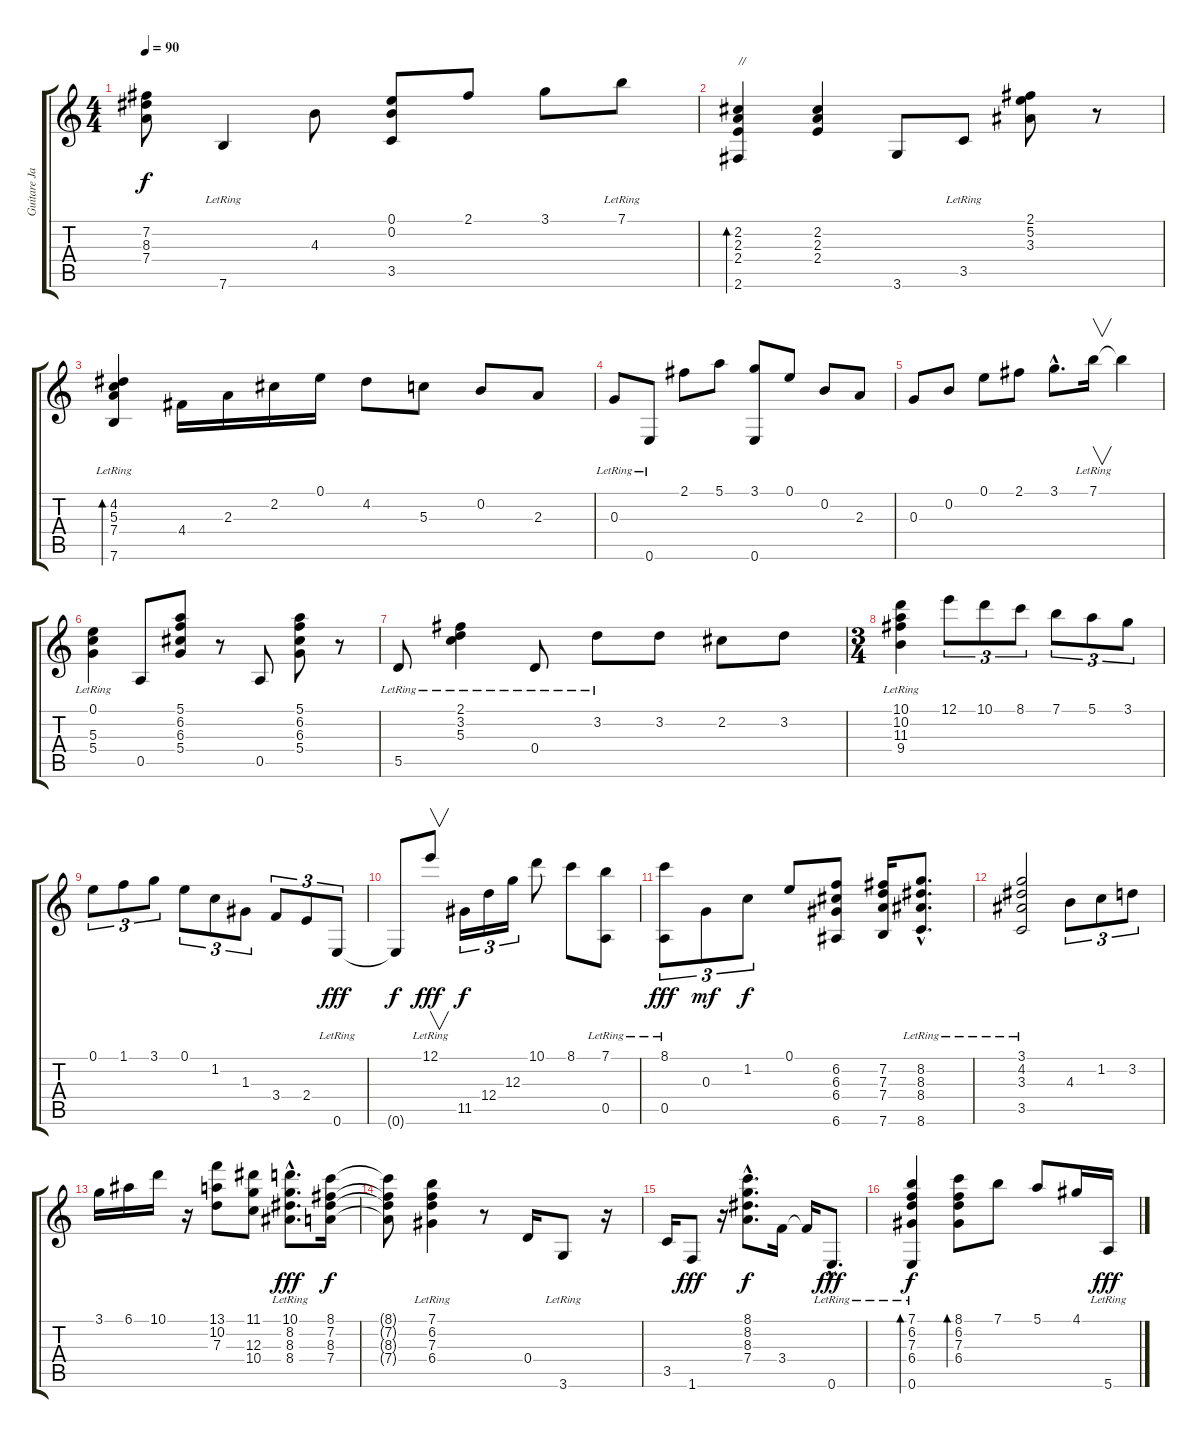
\track ("Guitare Jazz" "Guitare Ja") {instrument electricguitarjazz}
\staff {score tabs}
\tuning (E4 B3 G3 D3 A2 E2) {hide}
\ts (4 4)
\tempo 90
\clef g2
\ks c
(7.2{t} 8.3{t} 7.4{t}).8{dy f} 7.6{lr}.4 4.3.8 (0.1 0.2 3.5).8 2.1.8 3.1.8 7.1{lr}.8 |
(2.2 2.3 2.4 2.6).4{bd 240 txt "//"} (2.2 2.3 2.4).4 3.6.8 3.5{lr}.8 (2.1 5.2 3.3).8 r.8 |
(4.2 5.3 7.4 7.6{lr}).4{bd 120} 4.4.16 2.3.16 2.2.16 0.1.16 4.2.8 5.3.8 0.2.8 2.3.8 |
0.3{lr}.8 0.6{lr}.8 2.1.8 5.1.8 (3.1 0.6).8 0.1.8 0.2.8 2.3.8 |
0.3.8 0.2.8 0.1.8 2.1.8 3.1{hac}.8{d} 7.1{lr}.16{v} 7.1{t}.4 |
(0.1 5.3 5.4{lr}).4 0.5.8 (5.1 6.2 6.3 5.4).8 r.8 0.5.8 (5.1 6.2 6.3 5.4).8 r.8 |
5.5{lr}.8 (2.1 3.2 5.3{lr}).4 0.4{lr}.8 3.2{lr}.8 3.2.8 2.2.8 3.2.8 |
\ts (3 4)
(10.1{lr} 10.2{lr} 11.3{lr} 9.4{lr}).4 12.1.8{tu (3 2)} 10.1.8{tu (3 2)} 8.1.8{tu (3 2)} 7.1.8{tu (3 2)} 5.1.8{tu (3 2)} 3.1.8{tu (3 2)} |
0.1.8{tu (3 2)} 1.1.8{tu (3 2)} 3.1.8{tu (3 2)} 0.1.8{tu (3 2)} 1.2.8{tu (3 2)} 1.3.8{tu (3 2)} 3.4.8{tu (3 2)} 2.4.8{tu (3 2)} 0.6{lr}.8{tu (3 2) dy fff} |
0.6{t}.8{dy f} 12.1{lr}.8{v dy fff} 11.5.16{tu (3 2) dy f} 12.4.16{tu (3 2)} 12.3.16{tu (3 2)} 10.1.8 8.1.8 (7.1 0.5{lr}).8 |
(8.1{lr} 0.5{lr}).8{tu (3 2) dy fff} 0.3.8{tu (3 2) dy mf} 1.2.8{tu (3 2) dy f} 0.1.8 (6.2 6.3 6.4 6.6).8 (7.2 7.3 7.4 7.6).16 (8.2{hac lr} 8.3{hac lr} 8.4{hac lr} 8.6{hac lr}).8{d} |
(3.1 4.2 3.3 3.5{lr}).2 4.3.8{tu (3 2)} 1.2.8{tu (3 2)} 3.2.8{tu (3 2)} |
3.1.16 6.1.16 10.1.16 r.16 (13.1 10.2 7.3).8 (11.1 12.3 10.4).8 (10.1{hac} 8.2{hac lr} 8.3{hac lr} 8.4{hac lr}).8{d dy fff} (8.1 7.2 8.3 7.4).16{dy f} |
(8.1{t} 7.2{t} 8.3{t} 7.4{t}).8 (7.1 6.2 7.3 6.4{lr}).4 r.8 0.4.16 3.6{lr}.8 r.16 |
3.5.16 1.6.8{dy fff} r.16 (8.1{hac} 8.2{hac} 8.3{hac} 7.4{hac}).8{d dy f} 3.4.16 3.4{t}.16 0.6{hac lr}.8{d dy fff} |
(7.1 6.2 7.3 6.4{lr} 0.6).4{bd 240 dy f} (8.1 6.2 7.3 6.4).8{bd 120} 7.1.8 5.1.8 4.1.16 5.6{lr}.16{dy fff}
